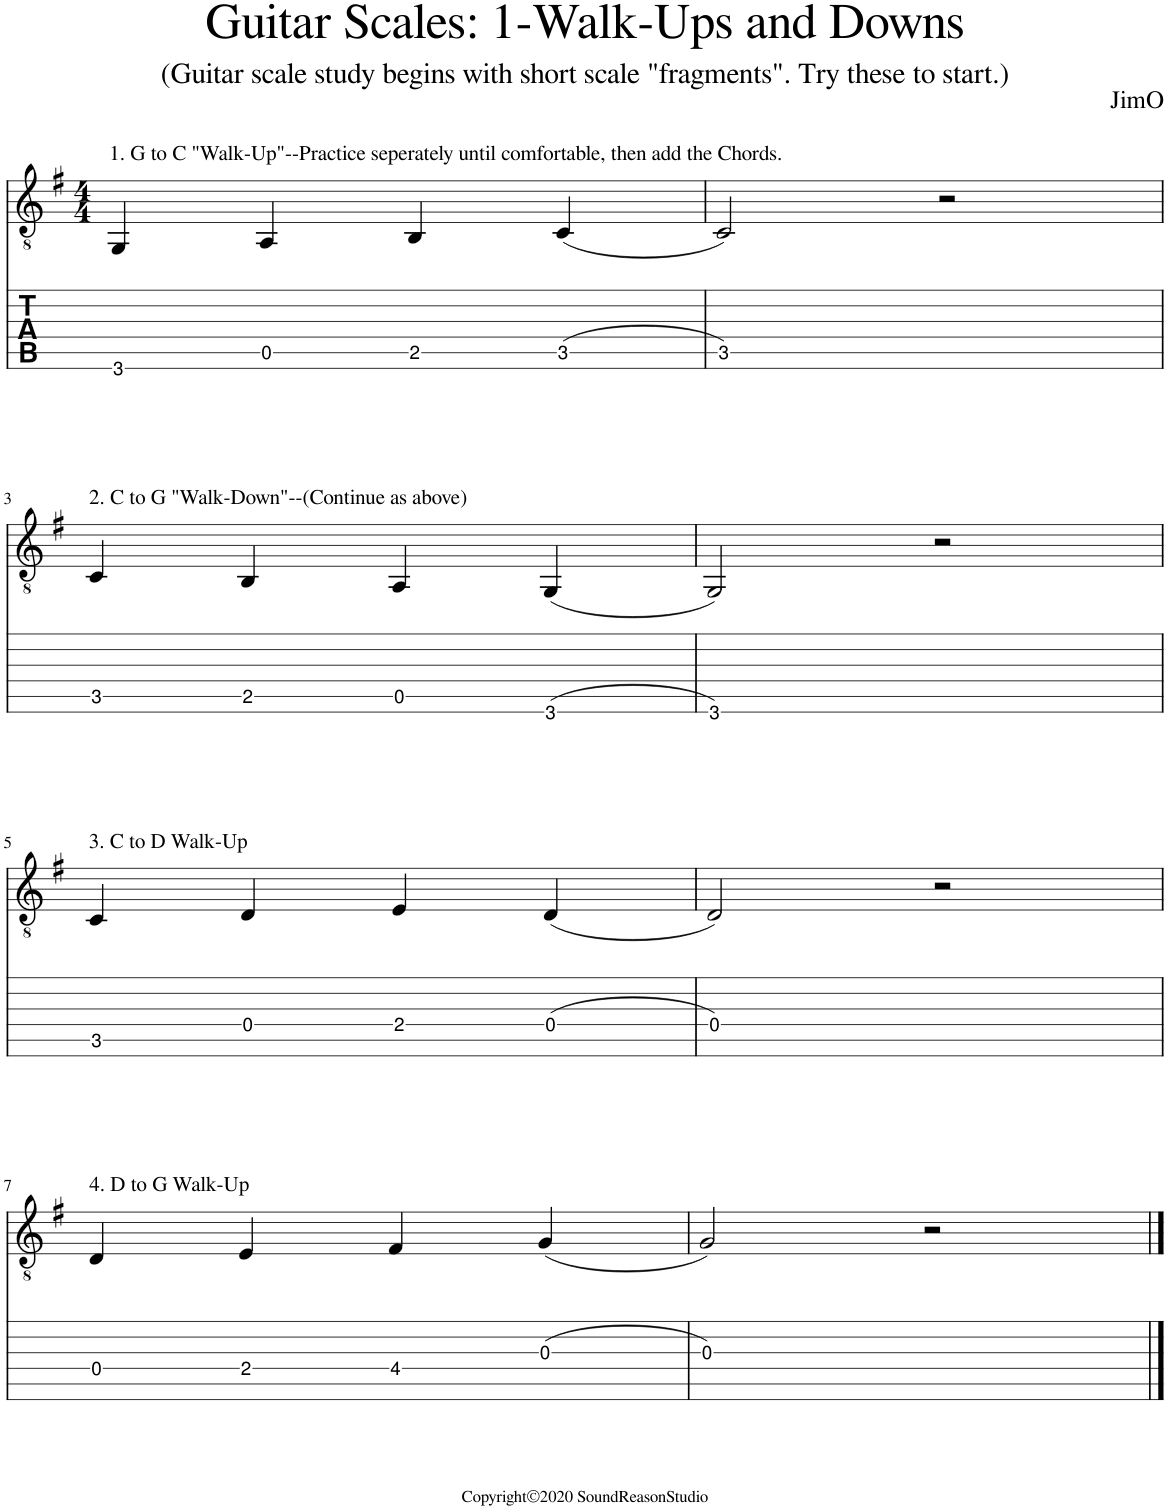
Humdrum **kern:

**kern	**kern
*part1	*part1
*staff2	*staff1
*I"Guitar	*
*I'Guit.	*
*stria6	*
*	*clefGv2
*k[f#]	*k[f#]
*M4/4	*M4/4
=1	=1
!	!LO:TX:a:t=1. G to C "Walk-Up"--Practice seperately until comfortable, then add the Chords.
4GG	4GG/
4AA	4AA/
4BB	4BB/
4C	(4C/
=2	=2
2C	2C/)
2r	2r
!!LO:LB:g=z
=3	=3
!	!LO:TX:a:t=2. C to G "Walk-Down"--(Continue as above)
4C	4C/
4BB	4BB/
4AA	4AA/
4GG	(4GG/
=4	=4
2GG	2GG/)
2r	2r
!!LO:LB:g=z
=5	=5
!	!LO:TX:a:t=3. C to D Walk-Up
4C	4C/
4D	4D/
4E	4E/
4D	(4D/
=6	=6
2D	2D/)
2r	2r
!!LO:LB:g=z
=7	=7
!	!LO:TX:a:t=4. D to G Walk-Up
4D	4D/
4E	4E/
4F#	4F#/
4G	(4G/
=8	=8
2G	2G/)
2r	2r
==	==
*-	*-
